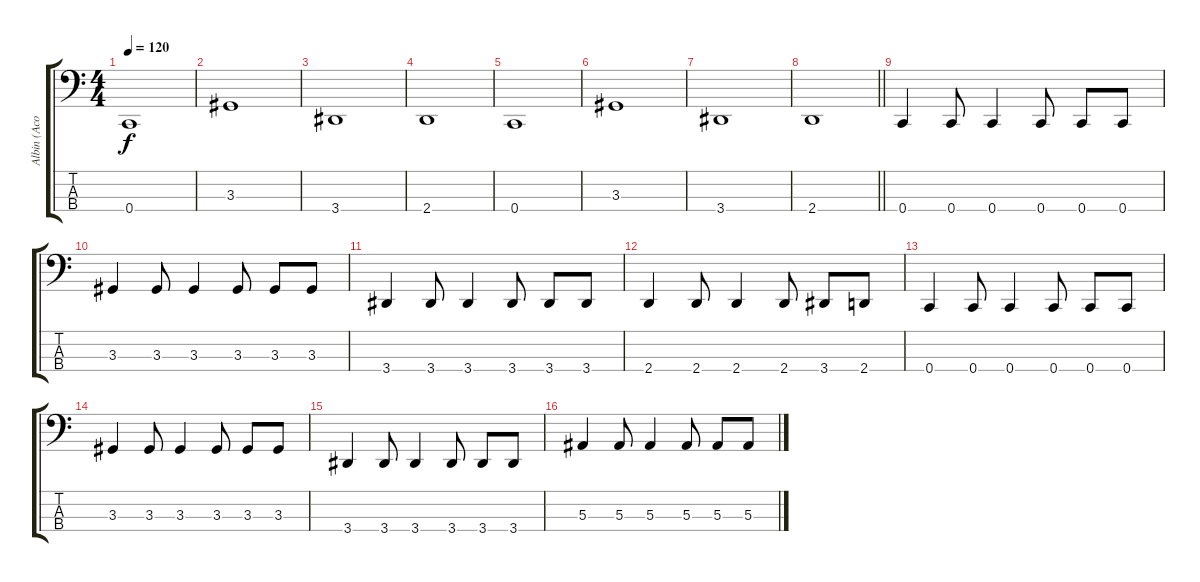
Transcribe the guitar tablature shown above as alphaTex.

\track ("Albin (Acoustic bas)" "Albin (Aco") {instrument acousticbass}
\staff {score tabs}
\tuning (Eb2 Bb1 F1 C1) {hide}
\ts (4 4)
\tempo 120
\clef f4
\ks c
0.4.1{dy f} |
3.3.1 |
3.4.1 |
2.4.1 |
0.4.1 |
3.3.1 |
3.4.1 |
\barLineRight lightlight
2.4.1 |
0.4.4 0.4.8 0.4.4 0.4.8 0.4.8 0.4.8 |
3.3.4 3.3.8 3.3.4 3.3.8 3.3.8 3.3.8 |
3.4.4 3.4.8 3.4.4 3.4.8 3.4.8 3.4.8 |
2.4.4 2.4.8 2.4.4 2.4.8 3.4.8 2.4.8 |
0.4.4 0.4.8 0.4.4 0.4.8 0.4.8 0.4.8 |
3.3.4 3.3.8 3.3.4 3.3.8 3.3.8 3.3.8 |
3.4.4 3.4.8 3.4.4 3.4.8 3.4.8 3.4.8 |
5.3.4 5.3.8 5.3.4 5.3.8 5.3.8 5.3.8
